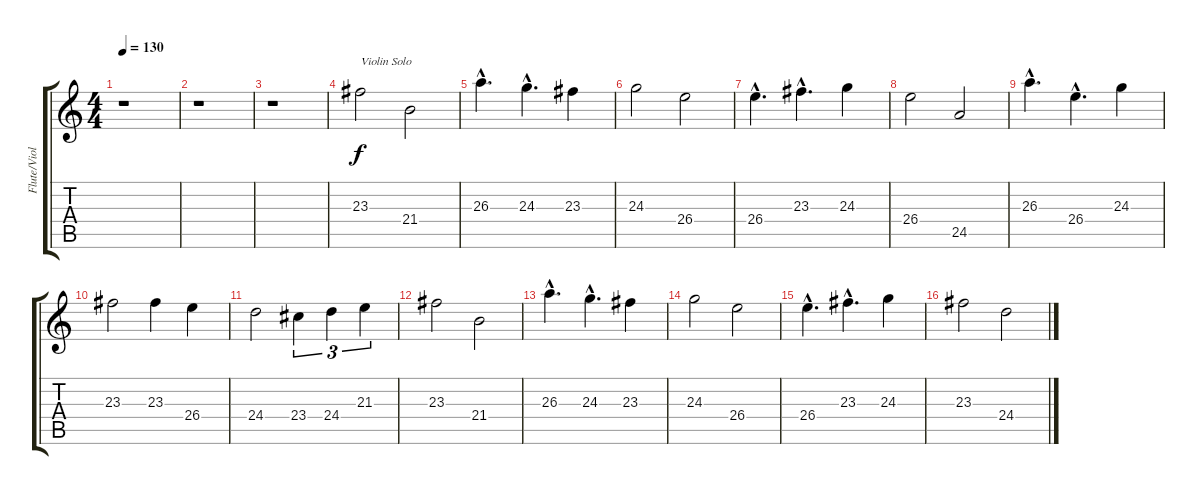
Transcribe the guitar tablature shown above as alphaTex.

\track ("Flute/Violin/Timpani" "Flute/Viol") {instrument flute}
\staff {score tabs}
\tuning (E4 B3 G3 D3 A2 E2) {hide}
\ts (4 4)
\tempo 130
\clef g2
\ks c
r.1{dy f} |
r.1 |
r.1 |
23.3.2{txt "Violin Solo" instrument violin} 21.4.2 |
26.3{hac}.4{d} 24.3{hac}.4{d} 23.3.4 |
24.3.2 26.4.2 |
26.4{hac}.4{d} 23.3{hac}.4{d} 24.3.4 |
26.4.2 24.5.2 |
26.3{hac}.4{d} 26.4{hac}.4{d} 24.3.4 |
23.3.2 23.3.4 26.4.4 |
24.4.2 23.4.4{tu (3 2)} 24.4.4{tu (3 2)} 21.3.4{tu (3 2)} |
23.3.2{instrument violin} 21.4.2 |
26.3{hac}.4{d} 24.3{hac}.4{d} 23.3.4 |
24.3.2 26.4.2 |
26.4{hac}.4{d} 23.3{hac}.4{d} 24.3.4 |
23.3.2 24.4.2
